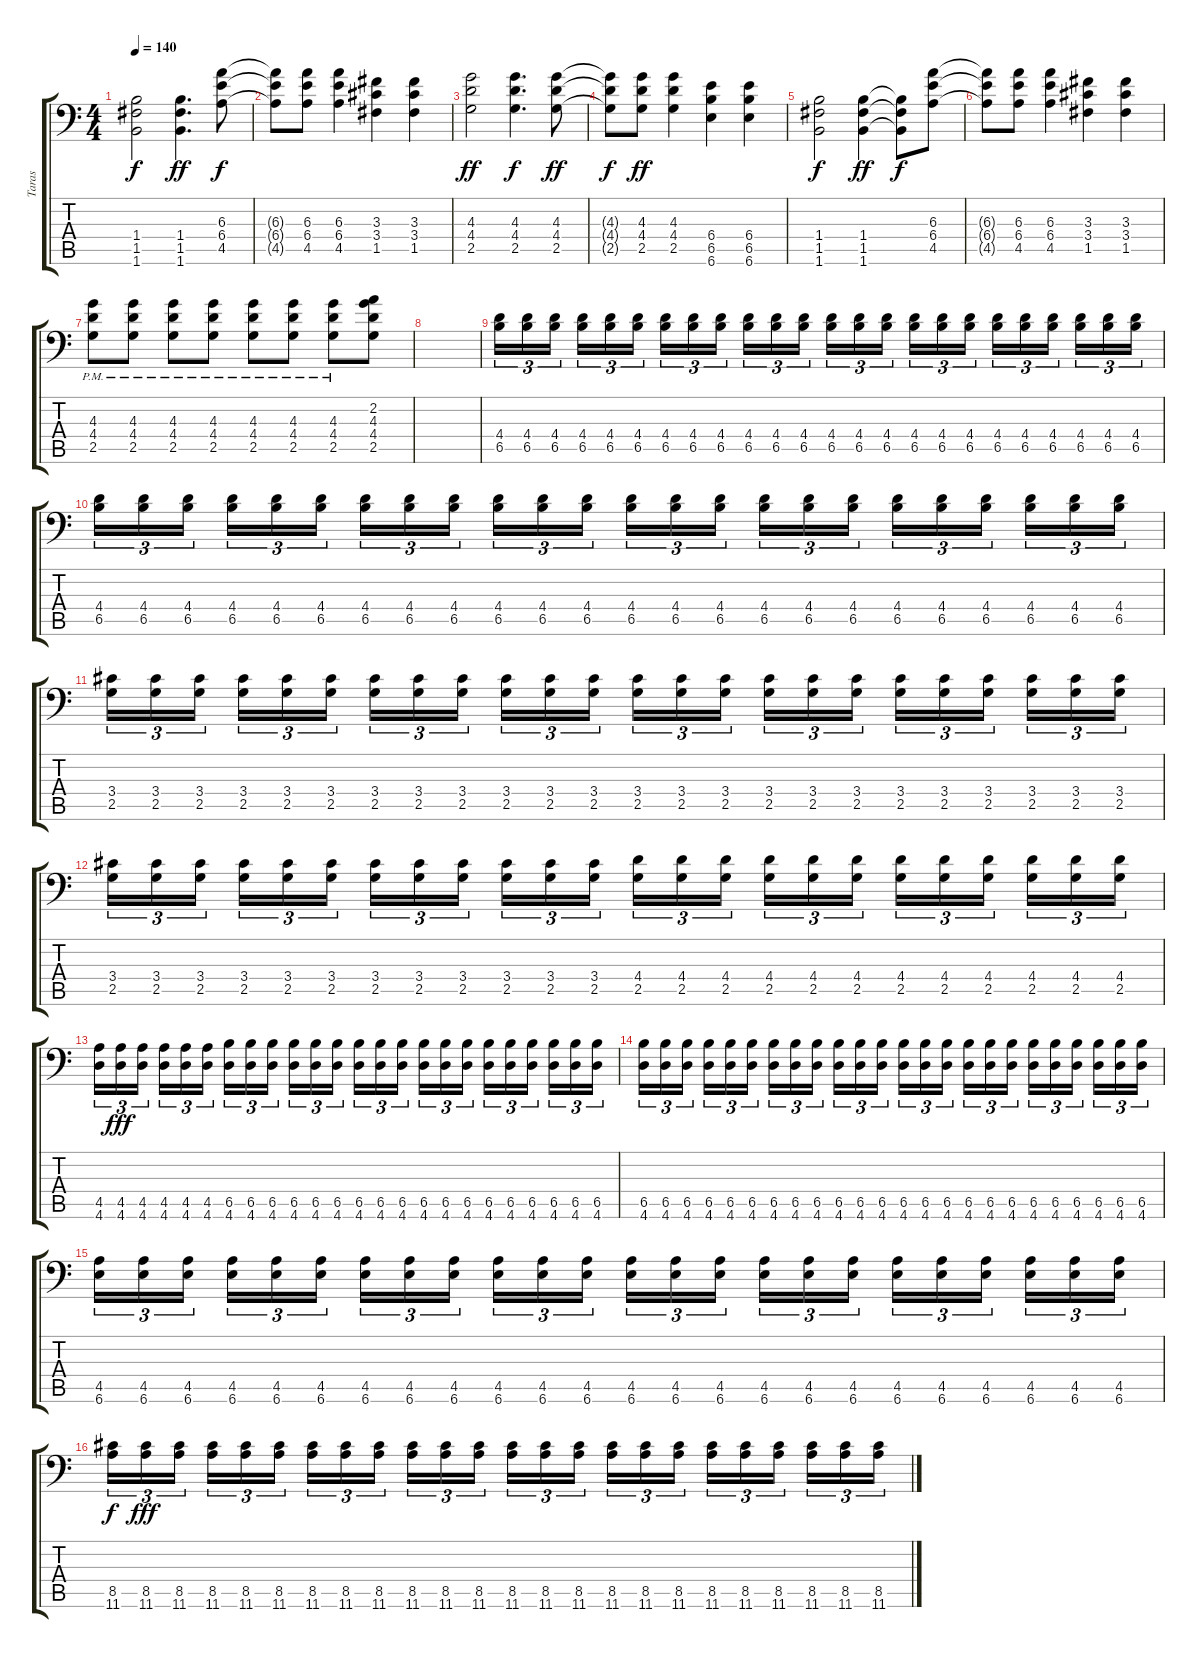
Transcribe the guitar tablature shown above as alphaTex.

\track ("Taras" "Taras") {instrument distortionguitar}
\staff {score tabs}
\tuning (C4 G3 Eb3 Bb2 F2 Bb1) {hide}
\ts (4 4)
\tempo 140
\clef f4
\ks c
(1.4 1.5 1.6).2{dy f} (1.4 1.5 1.6).4{d dy ff} (6.3 6.4 4.5).8{dy f} |
(6.3{t} 6.4{t} 4.5{t}).8 (6.3 6.4 4.5).8 (6.3 6.4 4.5).4 (3.3 3.4 1.5).4 (3.3 3.4 1.5).4 |
(4.3 4.4 2.5).2{dy ff} (4.3 4.4 2.5).4{d dy f} (4.3 4.4 2.5).8{dy ff} |
(4.3{t} 4.4{t} 2.5{t}).8{dy f} (4.3 4.4 2.5).8{dy ff} (4.3 4.4 2.5).4 (6.4 6.5 6.6).4 (6.4 6.5 6.6).4 |
(1.4 1.5 1.6).2{dy f} (1.4 1.5 1.6).4{dy ff} (1.4{t} 1.5{t} 1.6{t}).8{dy f} (6.3 6.4 4.5).8 |
(6.3{t} 6.4{t} 4.5{t}).8 (6.3 6.4 4.5).8 (6.3 6.4 4.5).4 (3.3 3.4 1.5).4 (3.3 3.4 1.5).4 |
(4.3{pm} 4.4{pm} 2.5{pm}).8 (4.3{pm} 4.4{pm} 2.5{pm}).8 (4.3{pm} 4.4{pm} 2.5{pm}).8 (4.3{pm} 4.4{pm} 2.5{pm}).8 (4.3{pm} 4.4{pm} 2.5{pm}).8 (4.3{pm} 4.4{pm} 2.5{pm}).8 (4.3{pm} 4.4{pm} 2.5{pm}).8 (2.2 4.3 4.4 2.5).8 |
|
(4.4 6.5).16{tu (3 2)} (4.4 6.5).16{tu (3 2)} (4.4 6.5).16{tu (3 2) beam splitsecondary} (4.4 6.5).16{tu (3 2)} (4.4 6.5).16{tu (3 2)} (4.4 6.5).16{tu (3 2)} (4.4 6.5).16{tu (3 2)} (4.4 6.5).16{tu (3 2)} (4.4 6.5).16{tu (3 2) beam splitsecondary} (4.4 6.5).16{tu (3 2)} (4.4 6.5).16{tu (3 2)} (4.4 6.5).16{tu (3 2)} (4.4 6.5).16{tu (3 2)} (4.4 6.5).16{tu (3 2)} (4.4 6.5).16{tu (3 2) beam splitsecondary} (4.4 6.5).16{tu (3 2)} (4.4 6.5).16{tu (3 2)} (4.4 6.5).16{tu (3 2)} (4.4 6.5).16{tu (3 2)} (4.4 6.5).16{tu (3 2)} (4.4 6.5).16{tu (3 2) beam splitsecondary} (4.4 6.5).16{tu (3 2)} (4.4 6.5).16{tu (3 2)} (4.4 6.5).16{tu (3 2)} |
(4.4 6.5).16{tu (3 2)} (4.4 6.5).16{tu (3 2)} (4.4 6.5).16{tu (3 2) beam splitsecondary} (4.4 6.5).16{tu (3 2)} (4.4 6.5).16{tu (3 2)} (4.4 6.5).16{tu (3 2)} (4.4 6.5).16{tu (3 2)} (4.4 6.5).16{tu (3 2)} (4.4 6.5).16{tu (3 2) beam splitsecondary} (4.4 6.5).16{tu (3 2)} (4.4 6.5).16{tu (3 2)} (4.4 6.5).16{tu (3 2)} (4.4 6.5).16{tu (3 2)} (4.4 6.5).16{tu (3 2)} (4.4 6.5).16{tu (3 2) beam splitsecondary} (4.4 6.5).16{tu (3 2)} (4.4 6.5).16{tu (3 2)} (4.4 6.5).16{tu (3 2)} (4.4 6.5).16{tu (3 2)} (4.4 6.5).16{tu (3 2)} (4.4 6.5).16{tu (3 2) beam splitsecondary} (4.4 6.5).16{tu (3 2)} (4.4 6.5).16{tu (3 2)} (4.4 6.5).16{tu (3 2)} |
(3.4 2.5).16{tu (3 2)} (3.4 2.5).16{tu (3 2)} (3.4 2.5).16{tu (3 2) beam splitsecondary} (3.4 2.5).16{tu (3 2)} (3.4 2.5).16{tu (3 2)} (3.4 2.5).16{tu (3 2)} (3.4 2.5).16{tu (3 2)} (3.4 2.5).16{tu (3 2)} (3.4 2.5).16{tu (3 2) beam splitsecondary} (3.4 2.5).16{tu (3 2)} (3.4 2.5).16{tu (3 2)} (3.4 2.5).16{tu (3 2)} (3.4 2.5).16{tu (3 2)} (3.4 2.5).16{tu (3 2)} (3.4 2.5).16{tu (3 2) beam splitsecondary} (3.4 2.5).16{tu (3 2)} (3.4 2.5).16{tu (3 2)} (3.4 2.5).16{tu (3 2)} (3.4 2.5).16{tu (3 2)} (3.4 2.5).16{tu (3 2)} (3.4 2.5).16{tu (3 2) beam splitsecondary} (3.4 2.5).16{tu (3 2)} (3.4 2.5).16{tu (3 2)} (3.4 2.5).16{tu (3 2)} |
(3.4 2.5).16{tu (3 2)} (3.4 2.5).16{tu (3 2)} (3.4 2.5).16{tu (3 2) beam splitsecondary} (3.4 2.5).16{tu (3 2)} (3.4 2.5).16{tu (3 2)} (3.4 2.5).16{tu (3 2)} (3.4 2.5).16{tu (3 2)} (3.4 2.5).16{tu (3 2)} (3.4 2.5).16{tu (3 2) beam splitsecondary} (3.4 2.5).16{tu (3 2)} (3.4 2.5).16{tu (3 2)} (3.4 2.5).16{tu (3 2)} (4.4 2.5).16{tu (3 2)} (4.4 2.5).16{tu (3 2)} (4.4 2.5).16{tu (3 2) beam splitsecondary} (4.4 2.5).16{tu (3 2)} (4.4 2.5).16{tu (3 2)} (4.4 2.5).16{tu (3 2)} (4.4 2.5).16{tu (3 2)} (4.4 2.5).16{tu (3 2)} (4.4 2.5).16{tu (3 2) beam splitsecondary} (4.4 2.5).16{tu (3 2)} (4.4 2.5).16{tu (3 2)} (4.4 2.5).16{tu (3 2)} |
(4.5 4.6).16{tu (3 2)} (4.5 4.6).16{tu (3 2) dy fff} (4.5 4.6).16{tu (3 2) beam splitsecondary} (4.5 4.6).16{tu (3 2)} (4.5 4.6).16{tu (3 2)} (4.5 4.6).16{tu (3 2)} (6.5 4.6).16{tu (3 2)} (6.5 4.6).16{tu (3 2)} (6.5 4.6).16{tu (3 2) beam splitsecondary} (6.5 4.6).16{tu (3 2)} (6.5 4.6).16{tu (3 2)} (6.5 4.6).16{tu (3 2)} (6.5 4.6).16{tu (3 2)} (6.5 4.6).16{tu (3 2)} (6.5 4.6).16{tu (3 2) beam splitsecondary} (6.5 4.6).16{tu (3 2)} (6.5 4.6).16{tu (3 2)} (6.5 4.6).16{tu (3 2)} (6.5 4.6).16{tu (3 2)} (6.5 4.6).16{tu (3 2)} (6.5 4.6).16{tu (3 2) beam splitsecondary} (6.5 4.6).16{tu (3 2)} (6.5 4.6).16{tu (3 2)} (6.5 4.6).16{tu (3 2)} |
(6.5 4.6).16{tu (3 2)} (6.5 4.6).16{tu (3 2)} (6.5 4.6).16{tu (3 2) beam splitsecondary} (6.5 4.6).16{tu (3 2)} (6.5 4.6).16{tu (3 2)} (6.5 4.6).16{tu (3 2)} (6.5 4.6).16{tu (3 2)} (6.5 4.6).16{tu (3 2)} (6.5 4.6).16{tu (3 2) beam splitsecondary} (6.5 4.6).16{tu (3 2)} (6.5 4.6).16{tu (3 2)} (6.5 4.6).16{tu (3 2)} (6.5 4.6).16{tu (3 2)} (6.5 4.6).16{tu (3 2)} (6.5 4.6).16{tu (3 2) beam splitsecondary} (6.5 4.6).16{tu (3 2)} (6.5 4.6).16{tu (3 2)} (6.5 4.6).16{tu (3 2)} (6.5 4.6).16{tu (3 2)} (6.5 4.6).16{tu (3 2)} (6.5 4.6).16{tu (3 2) beam splitsecondary} (6.5 4.6).16{tu (3 2)} (6.5 4.6).16{tu (3 2)} (6.5 4.6).16{tu (3 2)} |
(4.5 6.6).16{tu (3 2)} (4.5 6.6).16{tu (3 2)} (4.5 6.6).16{tu (3 2) beam splitsecondary} (4.5 6.6).16{tu (3 2)} (4.5 6.6).16{tu (3 2)} (4.5 6.6).16{tu (3 2)} (4.5 6.6).16{tu (3 2)} (4.5 6.6).16{tu (3 2)} (4.5 6.6).16{tu (3 2) beam splitsecondary} (4.5 6.6).16{tu (3 2)} (4.5 6.6).16{tu (3 2)} (4.5 6.6).16{tu (3 2)} (4.5 6.6).16{tu (3 2)} (4.5 6.6).16{tu (3 2)} (4.5 6.6).16{tu (3 2) beam splitsecondary} (4.5 6.6).16{tu (3 2)} (4.5 6.6).16{tu (3 2)} (4.5 6.6).16{tu (3 2)} (4.5 6.6).16{tu (3 2)} (4.5 6.6).16{tu (3 2)} (4.5 6.6).16{tu (3 2) beam splitsecondary} (4.5 6.6).16{tu (3 2)} (4.5 6.6).16{tu (3 2)} (4.5 6.6).16{tu (3 2)} |
(8.5 11.6).16{tu (3 2) dy f} (8.5 11.6).16{tu (3 2) dy fff} (8.5 11.6).16{tu (3 2) beam splitsecondary} (8.5 11.6).16{tu (3 2)} (8.5 11.6).16{tu (3 2)} (8.5 11.6).16{tu (3 2)} (8.5 11.6).16{tu (3 2)} (8.5 11.6).16{tu (3 2)} (8.5 11.6).16{tu (3 2) beam splitsecondary} (8.5 11.6).16{tu (3 2)} (8.5 11.6).16{tu (3 2)} (8.5 11.6).16{tu (3 2)} (8.5 11.6).16{tu (3 2)} (8.5 11.6).16{tu (3 2)} (8.5 11.6).16{tu (3 2) beam splitsecondary} (8.5 11.6).16{tu (3 2)} (8.5 11.6).16{tu (3 2)} (8.5 11.6).16{tu (3 2)} (8.5 11.6).16{tu (3 2)} (8.5 11.6).16{tu (3 2)} (8.5 11.6).16{tu (3 2) beam splitsecondary} (8.5 11.6).16{tu (3 2)} (8.5 11.6).16{tu (3 2)} (8.5 11.6).16{tu (3 2)}
